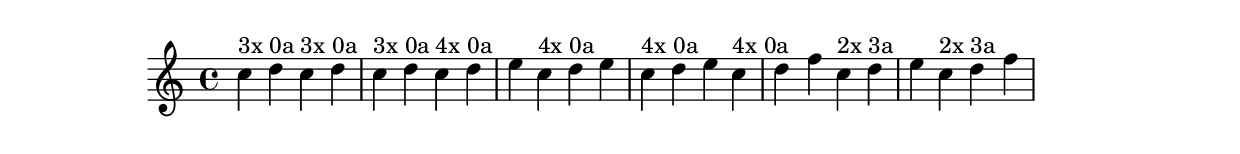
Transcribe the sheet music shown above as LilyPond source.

\version "1.5.68"

\header{
texidoc="
LilyPond has three modes for repeats: folded, unfolded and
semi-unfolded.  Unfolded repeats are fully written out. Semi unfolded
repeats have the body written and all alternatives sequentially.
Folded repeats have the body written and all alternatives
simultaneo.ly.  If the number of alternatives is larger than the
repeat count, the excess alternatives are ignored.  If the number of
alternatives is smaller, the first alternative is multiplied to get to
the number of repeats.

Unfolded behavior:
"
}

\score {

  \context Voice \notes\relative c'' {
\repeat unfold 3 { c^"3x 0a" d }
% less alts than body
\repeat unfold 4 { c^"4x 0a" d } \alternative { e f }
% more alts than body
\repeat unfold 2 { c^"2x 3a" d } \alternative { e f g } 
}}

